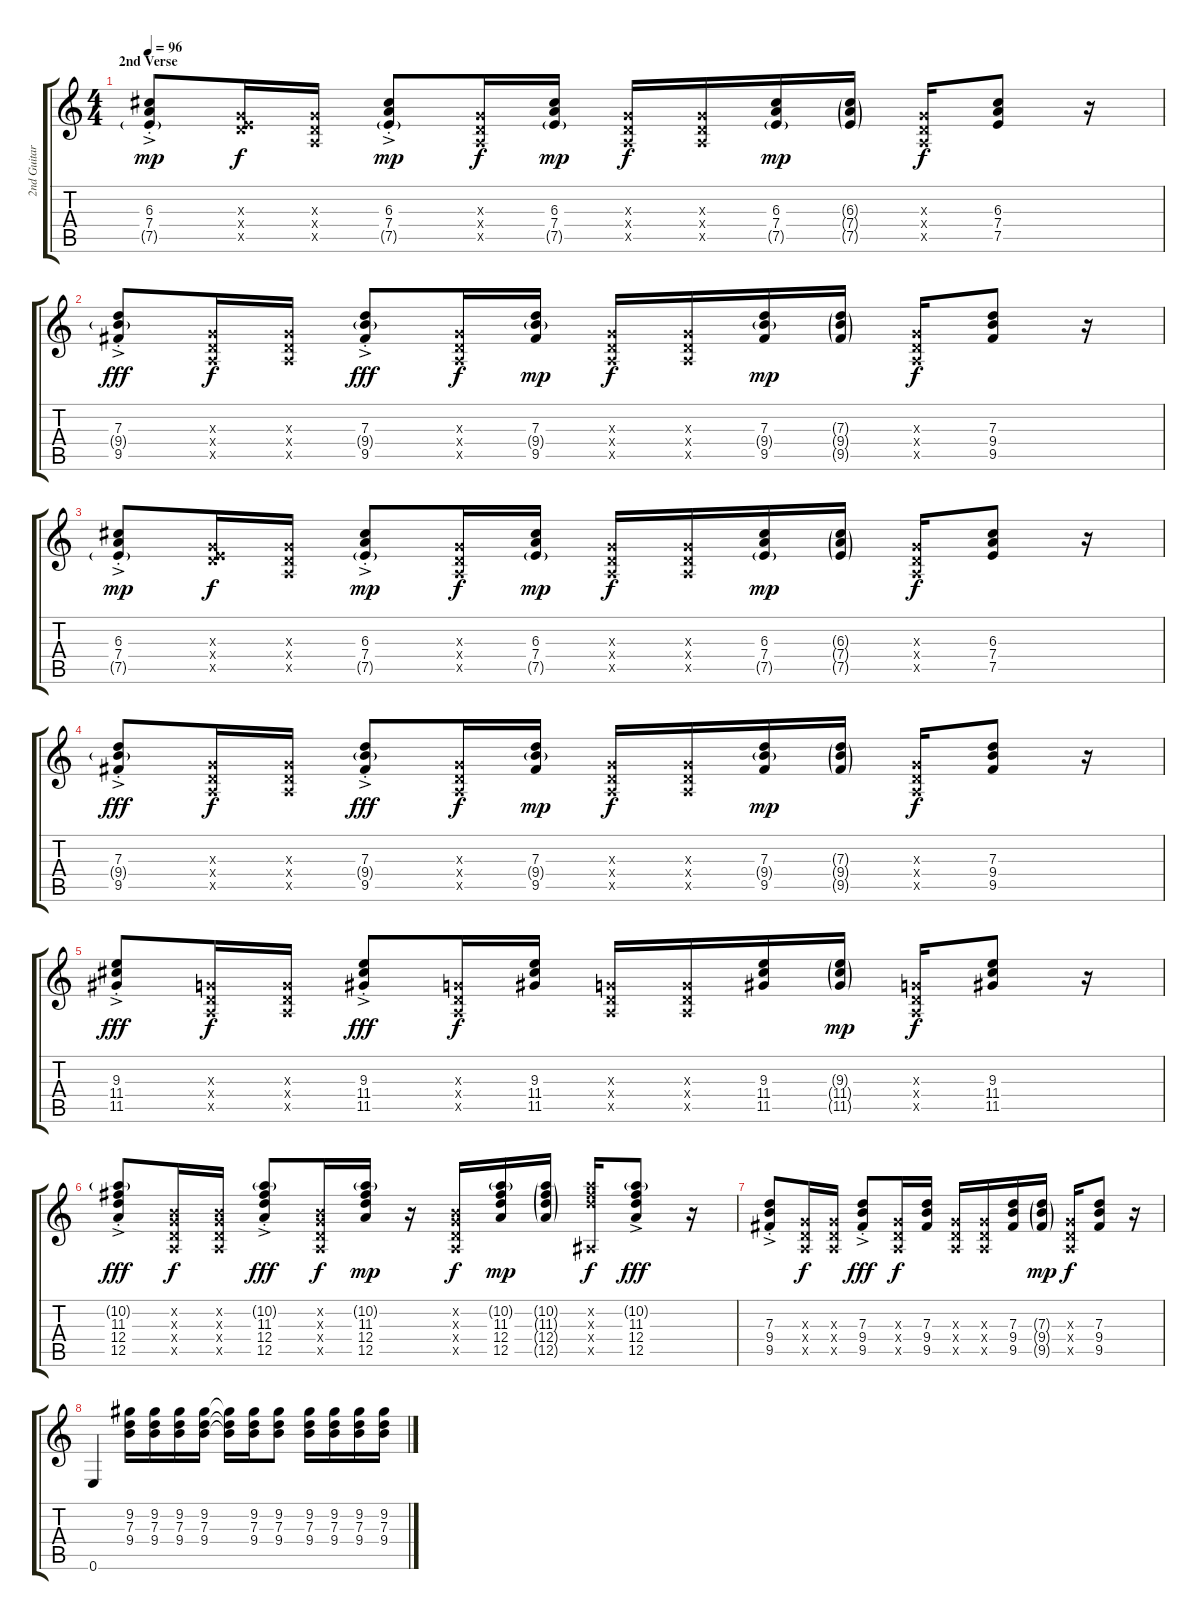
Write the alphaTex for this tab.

\track ("2nd Guitar" "2nd Guitar") {instrument electricguitarjazz}
\staff {score tabs}
\tuning (E4 B3 G3 D3 A2 E2) {hide}
\ts (4 4)
\section ("" "2nd Verse")
\tempo 96
\clef g2
\ks c
(6.3{ac st} 7.4{ac st} 7.5{g ac}).8{dy mp} (0.3{x} 0.4{x} 7.5{x}).16{dy f} (0.3{x} 0.4{x} 0.5{x}).16 (6.3{ac st} 7.4{ac st} 7.5{g ac}).8{dy mp} (0.3{x} 0.4{x} 0.5{x}).16{dy f} (6.3 7.4 7.5{g}).16{dy mp} (0.3{x} 0.4{x} 0.5{x}).16{dy f} (0.3{x} 0.4{x} 0.5{x}).16 (6.3 7.4 7.5{g}).16{dy mp} (6.3{g} 7.4{g} 7.5{g}).16 (0.3{x} 0.4{x} 0.5{x}).16{dy f} (6.3 7.4 7.5).8 r.16 |
(7.3{ac st} 9.4{g ac st} 9.5{ac}).8{dy fff} (0.3{x} 0.4{x} 0.5{x}).16{dy f} (0.3{x} 0.4{x} 0.5{x}).16 (7.3{ac st} 9.4{g ac st} 9.5{ac}).8{dy fff} (0.3{x} 0.4{x} 0.5{x}).16{dy f} (7.3 9.4{g} 9.5).16{dy mp} (0.3{x} 0.4{x} 0.5{x}).16{dy f} (0.3{x} 0.4{x} 0.5{x}).16 (7.3 9.4{g} 9.5).16{dy mp} (7.3{g} 9.4{g} 9.5{g}).16 (0.3{x} 0.4{x} 0.5{x}).16{dy f} (7.3 9.4 9.5).8 r.16 |
(6.3{ac st} 7.4{ac st} 7.5{g ac}).8{dy mp} (0.3{x} 0.4{x} 7.5{x}).16{dy f} (0.3{x} 0.4{x} 0.5{x}).16 (6.3{ac st} 7.4{ac st} 7.5{g ac}).8{dy mp} (0.3{x} 0.4{x} 0.5{x}).16{dy f} (6.3 7.4 7.5{g}).16{dy mp} (0.3{x} 0.4{x} 0.5{x}).16{dy f} (0.3{x} 0.4{x} 0.5{x}).16 (6.3 7.4 7.5{g}).16{dy mp} (6.3{g} 7.4{g} 7.5{g}).16 (0.3{x} 0.4{x} 0.5{x}).16{dy f} (6.3 7.4 7.5).8 r.16 |
(7.3{ac st} 9.4{g ac st} 9.5{ac}).8{dy fff} (0.3{x} 0.4{x} 0.5{x}).16{dy f} (0.3{x} 0.4{x} 0.5{x}).16 (7.3{ac st} 9.4{g ac st} 9.5{ac}).8{dy fff} (0.3{x} 0.4{x} 0.5{x}).16{dy f} (7.3 9.4{g} 9.5).16{dy mp} (0.3{x} 0.4{x} 0.5{x}).16{dy f} (0.3{x} 0.4{x} 0.5{x}).16 (7.3 9.4{g} 9.5).16{dy mp} (7.3{g} 9.4{g} 9.5{g}).16 (0.3{x} 0.4{x} 0.5{x}).16{dy f} (7.3 9.4 9.5).8 r.16 |
(9.3{ac st} 11.4{ac st} 11.5{st}).8{dy fff} (0.3{x} 0.4{x} 0.5{x}).16{dy f} (0.3{x} 0.4{x} 0.5{x}).16 (9.3{ac st} 11.4{ac st} 11.5{ac st}).8{dy fff} (0.3{x} 0.4{x} 0.5{x}).16{dy f} (9.3 11.4 11.5).16 (0.3{x} 0.4{x} 0.5{x}).16 (0.3{x} 0.4{x} 0.5{x}).16 (9.3 11.4 11.5).16 (9.3{g} 11.4{g} 11.5{g}).16{dy mp} (0.3{x} 0.4{x} 0.5{x}).16{dy f} (9.3 11.4 11.5).8 r.16 |
(10.2{g ac st} 11.3{ac st} 12.4{ac st} 12.5).8{dy fff} (0.2{x} 0.3{x} 0.4{x} 0.5{x}).16{dy f} (0.2{x} 0.3{x} 0.4{x} 0.5{x}).16 (10.2{g st} 11.3{ac st} 12.4{ac st} 12.5).8{dy fff} (0.2{x} 0.3{x} 0.4{x} 0.5{x}).16{dy f} (10.2{g} 11.3 12.4 12.5).16{dy mp} r.16 (0.2{x} 0.3{x} 0.4{x} 0.5{x}).16{dy f} (10.2{g} 11.3 12.4 12.5).16{dy mp} (10.2{g} 11.3{g} 12.4{g} 12.5{g}).16 (10.2{x} 11.3{x} 12.4{x} 1.5{x}).16{dy f} (10.2{g ac} 11.3{ac} 12.4{ac} 12.5).8{dy fff} r.16 |
(7.3{ac st} 9.4{ac st} 9.5{ac st}).8 (0.3{x} 0.4{x} 0.5{x}).16{dy f} (0.3{x} 0.4{x} 0.5{x}).16 (7.3{ac st} 9.4{ac st} 9.5{ac st}).8{dy fff} (0.3{x} 0.4{x} 0.5{x}).16{dy f} (7.3 9.4 9.5).16 (0.3{x} 0.4{x} 0.5{x}).16 (0.3{x} 0.4{x} 0.5{x}).16 (7.3 9.4 9.5).16 (7.3{g} 9.4{g} 9.5{g}).16{dy mp} (0.3{x} 0.4{x} 0.5{x}).16{dy f} (7.3 9.4 9.5).8 r.16 |
0.6.4 (9.2 7.3 9.4).16 (9.2 7.3 9.4).16 (9.2 7.3 9.4).16 (9.2 7.3 9.4).16 (9.2{t} 7.3{t} 9.4{t}).16 (9.2 7.3 9.4).16 (9.2 7.3 9.4).8 (9.2 7.3 9.4).16 (9.2 7.3 9.4).16 (9.2 7.3 9.4).16 (9.2 7.3 9.4).16
